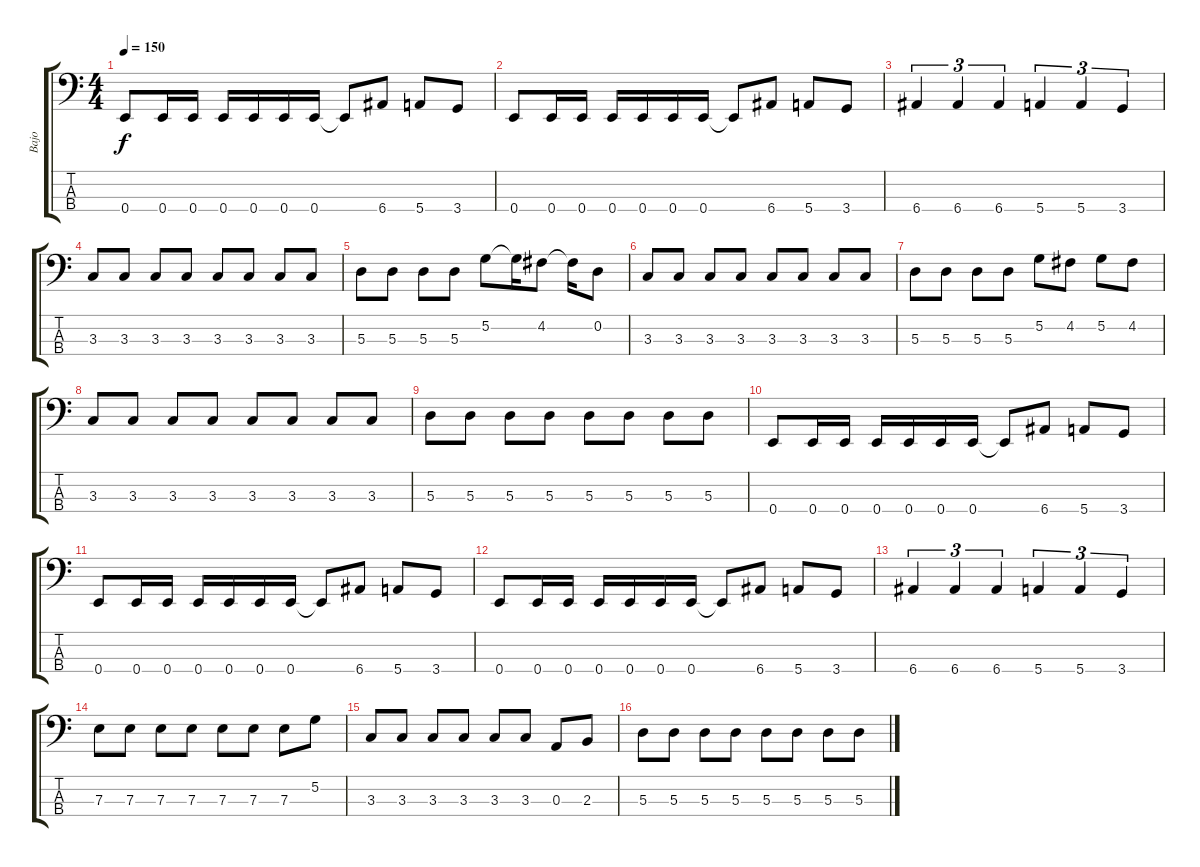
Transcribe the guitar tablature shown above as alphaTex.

\track ("Bajo" "Bajo") {instrument electricbassfinger}
\staff {score tabs}
\tuning (G2 D2 A1 E1) {hide}
\ts (4 4)
\tempo 150
\clef f4
\ks c
0.4.8{dy f} 0.4.16 0.4.16 0.4.16 0.4.16 0.4.16 0.4.16 0.4{t}.8 6.4.8 5.4.8 3.4.8 |
0.4.8 0.4.16 0.4.16 0.4.16 0.4.16 0.4.16 0.4.16 0.4{t}.8 6.4.8 5.4.8 3.4.8 |
6.4.4{tu (3 2)} 6.4.4{tu (3 2)} 6.4.4{tu (3 2)} 5.4.4{tu (3 2)} 5.4.4{tu (3 2)} 3.4.4{tu (3 2)} |
3.3.8 3.3.8 3.3.8 3.3.8 3.3.8 3.3.8 3.3.8 3.3.8 |
5.3.8 5.3.8 5.3.8 5.3.8 5.2.8 5.2{t}.16 4.2.8 4.2{t}.16 0.2.8 |
3.3.8 3.3.8 3.3.8 3.3.8 3.3.8 3.3.8 3.3.8 3.3.8 |
5.3.8 5.3.8 5.3.8 5.3.8 5.2.8 4.2.8 5.2.8 4.2.8 |
3.3.8 3.3.8 3.3.8 3.3.8 3.3.8 3.3.8 3.3.8 3.3.8 |
5.3.8 5.3.8 5.3.8 5.3.8 5.3.8 5.3.8 5.3.8 5.3.8 |
0.4.8 0.4.16 0.4.16 0.4.16 0.4.16 0.4.16 0.4.16 0.4{t}.8 6.4.8 5.4.8 3.4.8 |
0.4.8 0.4.16 0.4.16 0.4.16 0.4.16 0.4.16 0.4.16 0.4{t}.8 6.4.8 5.4.8 3.4.8 |
0.4.8 0.4.16 0.4.16 0.4.16 0.4.16 0.4.16 0.4.16 0.4{t}.8 6.4.8 5.4.8 3.4.8 |
6.4.4{tu (3 2)} 6.4.4{tu (3 2)} 6.4.4{tu (3 2)} 5.4.4{tu (3 2)} 5.4.4{tu (3 2)} 3.4.4{tu (3 2)} |
7.3.8 7.3.8 7.3.8 7.3.8 7.3.8 7.3.8 7.3.8 5.2.8 |
3.3.8 3.3.8 3.3.8 3.3.8 3.3.8 3.3.8 0.3.8 2.3.8 |
5.3.8 5.3.8 5.3.8 5.3.8 5.3.8 5.3.8 5.3.8 5.3.8
